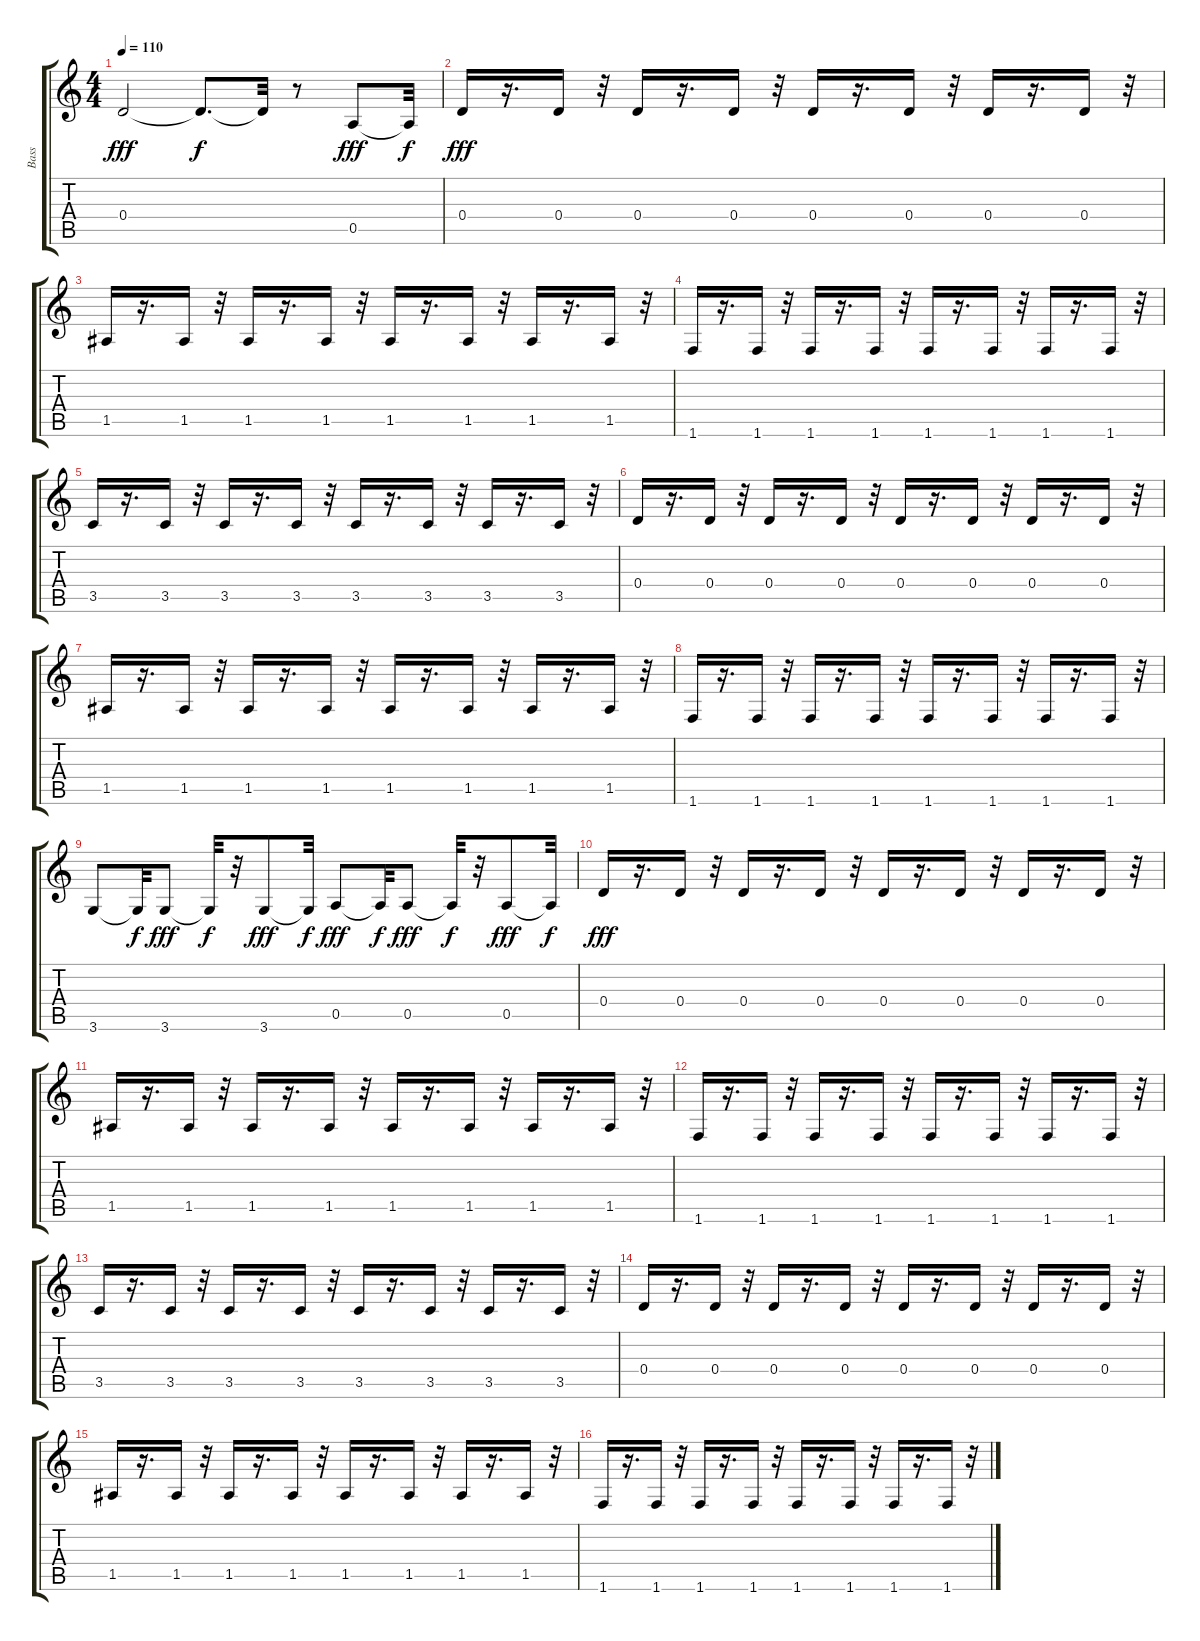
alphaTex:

\track ("Bass" "Bass") {instrument electricbassfinger}
\staff {score tabs}
\tuning (E4 B3 G3 D3 A2 E2) {hide}
\ts (4 4)
\tempo 110
\clef g2
\ks c
0.4.2{dy fff} 0.4{t}.8{d dy f} 0.4{t}.32 r.8 0.5.8{dy fff} 0.5{t}.32{dy f} |
0.4.16{dy fff} r.16{d} 0.4.16 r.32 0.4.16 r.16{d} 0.4.16 r.32 0.4.16 r.16{d} 0.4.16 r.32 0.4.16 r.16{d} 0.4.16 r.32 |
1.5.16 r.16{d} 1.5.16 r.32 1.5.16 r.16{d} 1.5.16 r.32 1.5.16 r.16{d} 1.5.16 r.32 1.5.16 r.16{d} 1.5.16 r.32 |
1.6.16 r.16{d} 1.6.16 r.32 1.6.16 r.16{d} 1.6.16 r.32 1.6.16 r.16{d} 1.6.16 r.32 1.6.16 r.16{d} 1.6.16 r.32 |
3.5.16 r.16{d} 3.5.16 r.32 3.5.16 r.16{d} 3.5.16 r.32 3.5.16 r.16{d} 3.5.16 r.32 3.5.16 r.16{d} 3.5.16 r.32 |
0.4.16 r.16{d} 0.4.16 r.32 0.4.16 r.16{d} 0.4.16 r.32 0.4.16 r.16{d} 0.4.16 r.32 0.4.16 r.16{d} 0.4.16 r.32 |
1.5.16 r.16{d} 1.5.16 r.32 1.5.16 r.16{d} 1.5.16 r.32 1.5.16 r.16{d} 1.5.16 r.32 1.5.16 r.16{d} 1.5.16 r.32 |
1.6.16 r.16{d} 1.6.16 r.32 1.6.16 r.16{d} 1.6.16 r.32 1.6.16 r.16{d} 1.6.16 r.32 1.6.16 r.16{d} 1.6.16 r.32 |
3.6.8 3.6{t}.32{dy f} 3.6.8{dy fff} 3.6{t}.32{dy f} r.32 3.6.8{dy fff} 3.6{t}.32{dy f} 0.5.8{dy fff} 0.5{t}.32{dy f} 0.5.8{dy fff} 0.5{t}.32{dy f} r.32 0.5.8{dy fff} 0.5{t}.32{dy f} |
0.4.16{dy fff} r.16{d} 0.4.16 r.32 0.4.16 r.16{d} 0.4.16 r.32 0.4.16 r.16{d} 0.4.16 r.32 0.4.16 r.16{d} 0.4.16 r.32 |
1.5.16 r.16{d} 1.5.16 r.32 1.5.16 r.16{d} 1.5.16 r.32 1.5.16 r.16{d} 1.5.16 r.32 1.5.16 r.16{d} 1.5.16 r.32 |
1.6.16 r.16{d} 1.6.16 r.32 1.6.16 r.16{d} 1.6.16 r.32 1.6.16 r.16{d} 1.6.16 r.32 1.6.16 r.16{d} 1.6.16 r.32 |
3.5.16 r.16{d} 3.5.16 r.32 3.5.16 r.16{d} 3.5.16 r.32 3.5.16 r.16{d} 3.5.16 r.32 3.5.16 r.16{d} 3.5.16 r.32 |
0.4.16 r.16{d} 0.4.16 r.32 0.4.16 r.16{d} 0.4.16 r.32 0.4.16 r.16{d} 0.4.16 r.32 0.4.16 r.16{d} 0.4.16 r.32 |
1.5.16 r.16{d} 1.5.16 r.32 1.5.16 r.16{d} 1.5.16 r.32 1.5.16 r.16{d} 1.5.16 r.32 1.5.16 r.16{d} 1.5.16 r.32 |
1.6.16 r.16{d} 1.6.16 r.32 1.6.16 r.16{d} 1.6.16 r.32 1.6.16 r.16{d} 1.6.16 r.32 1.6.16 r.16{d} 1.6.16 r.32
